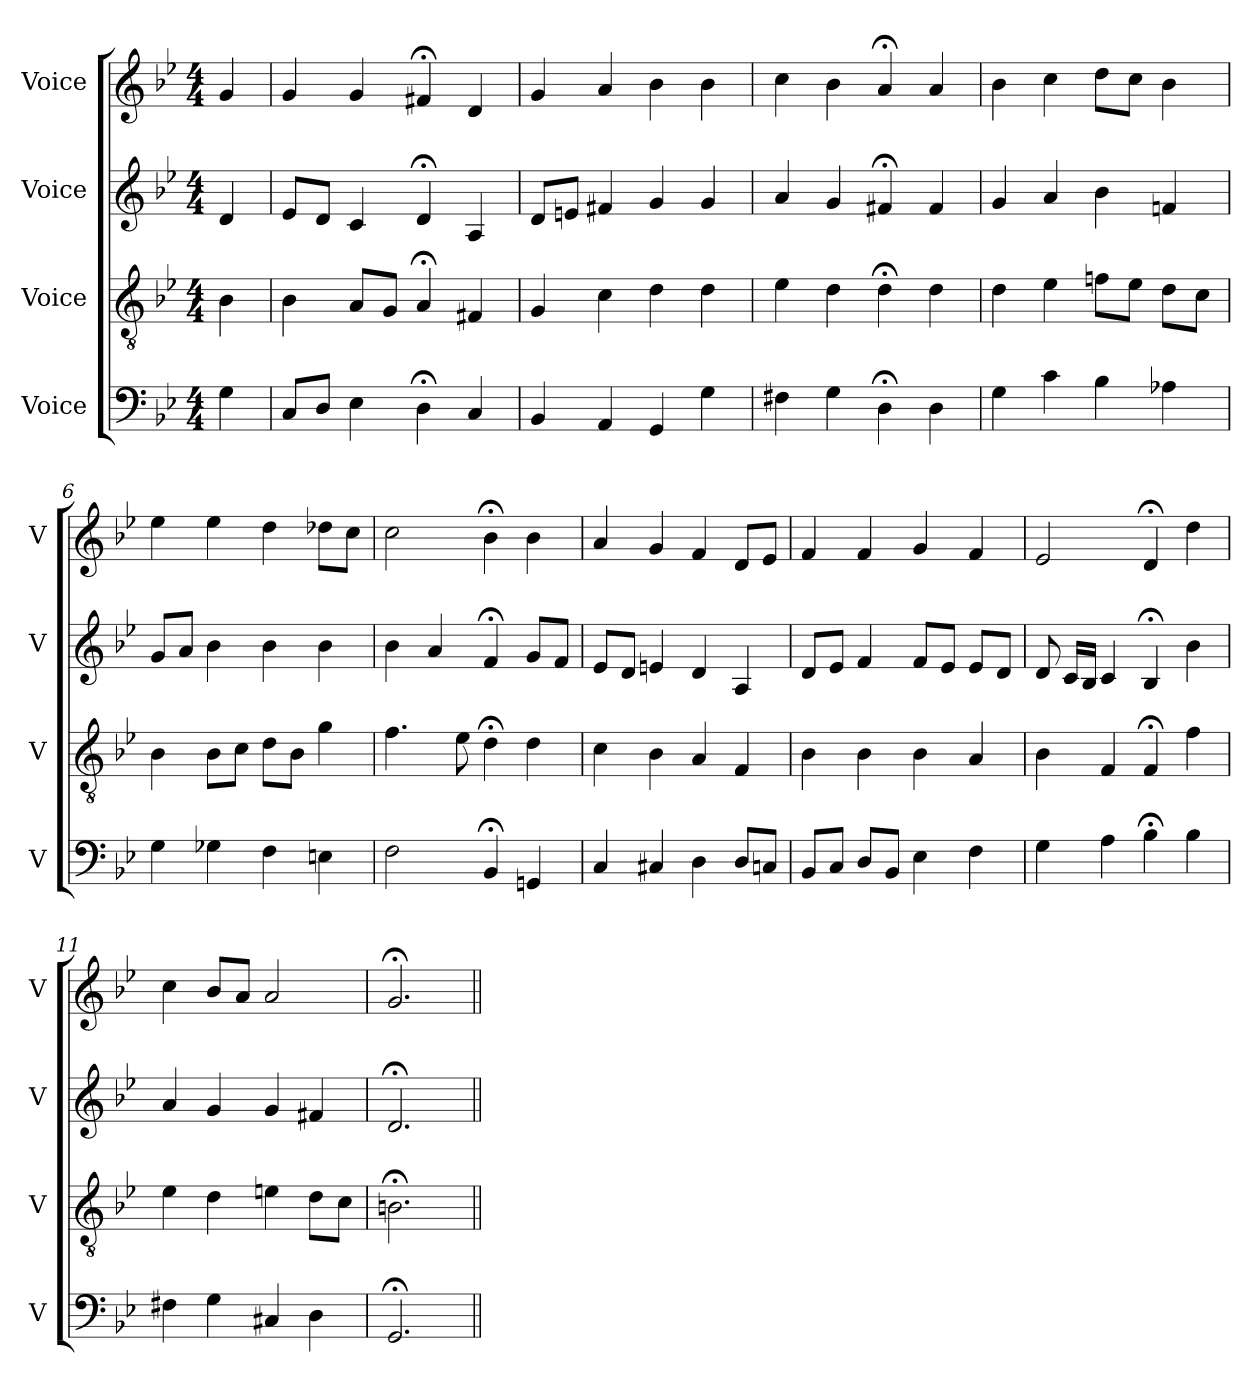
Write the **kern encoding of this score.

**kern	**kern	**kern	**kern
*part4	*part3	*part2	*part1
*staff4	*staff3	*staff2	*staff1
*I"Voice	*I"Voice	*I"Voice	*I"Voice
*I'V	*I'V	*I'V	*I'V
*clefF4	*clefGv2	*clefG2	*clefG2
*k[b-e-]	*k[b-e-]	*k[b-e-]	*k[b-e-]
*M4/4	*M4/4	*M4/4	*M4/4
=	=	=	=
4G	4B-	4d	4g
=2	=2	=2	=2
8CL	4B-	8e-L	4g
8DJ	.	8dJ	.
4E-	8AL	4c	4g
.	8GJ	.	.
4D;<	4A;<	4d;<	4f#X;<
4C	4F#X	4A	4d
=3	=3	=3	=3
4BB-	4G	8dL	4g
.	.	8enJ	.
4AA	4c	4f#X	4a
4GG	4d	4g	4b-
4G	4d	4g	4b-
=4	=4	=4	=4
4F#X	4e-	4a	4cc
4G	4d	4g	4b-
4D;<	4d;<	4f#X;<	4a;<
4D	4d	4f#	4a
=5	=5	=5	=5
4G	4d	4g	4b-
4c	4e-	4a	4cc
4B-	8fnL	4b-	8ddL
.	8e-J	.	8ccJ
4A-X	8dL	4fn	4b-
.	8cJ	.	.
=6	=6	=6	=6
4G	4B-	8gL	4ee-
.	.	8aJ	.
4G-X	8B-L	4b-	4ee-
.	8cJ	.	.
4F	8dL	4b-	4dd
.	8B-J	.	.
4En	4g	4b-	8dd-XL
.	.	.	8ccJ
=7	=7	=7	=7
2F	4.f	4b-	2cc
.	.	4a	.
.	8e-	.	.
4BB-;<	4d;<	4f;<	4b-;<
4GGn	4d	8gL	4b-
.	.	8fJ	.
=8	=8	=8	=8
4C	4c	8e-L	4a
.	.	8dJ	.
4C#X	4B-	4en	4g
4D	4A	4d	4f
8DL	4F	4A	8dL
8CnJ	.	.	8e-J
=9	=9	=9	=9
8BB-L	4B-	8dL	4f
8CJ	.	8e-J	.
8DL	4B-	4f	4f
8BB-J	.	.	.
4E-	4B-	8fL	4g
.	.	8e-J	.
4F	4A	8e-L	4f
.	.	8dJ	.
=10	=10	=10	=10
4G	4B-	8d	2e-
.	.	16cLL	.
.	.	16B-JJ	.
4A	4F	4c	.
4B-;<	4F;<	4B-;<	4d;<
4B-	4f	4b-	4dd
=11	=11	=11	=11
4F#X	4e-	4a	4cc
4G	4d	4g	8b-L
.	.	.	8aJ
4C#X	4en	4g	2a
4D	8dL	4f#X	.
.	8cJ	.	.
=12	=12	=12	=12
2.GG;<	2.Bn;<	2.d;<	2.g;<
=||	=||	=||	=||
*-	*-	*-	*-
